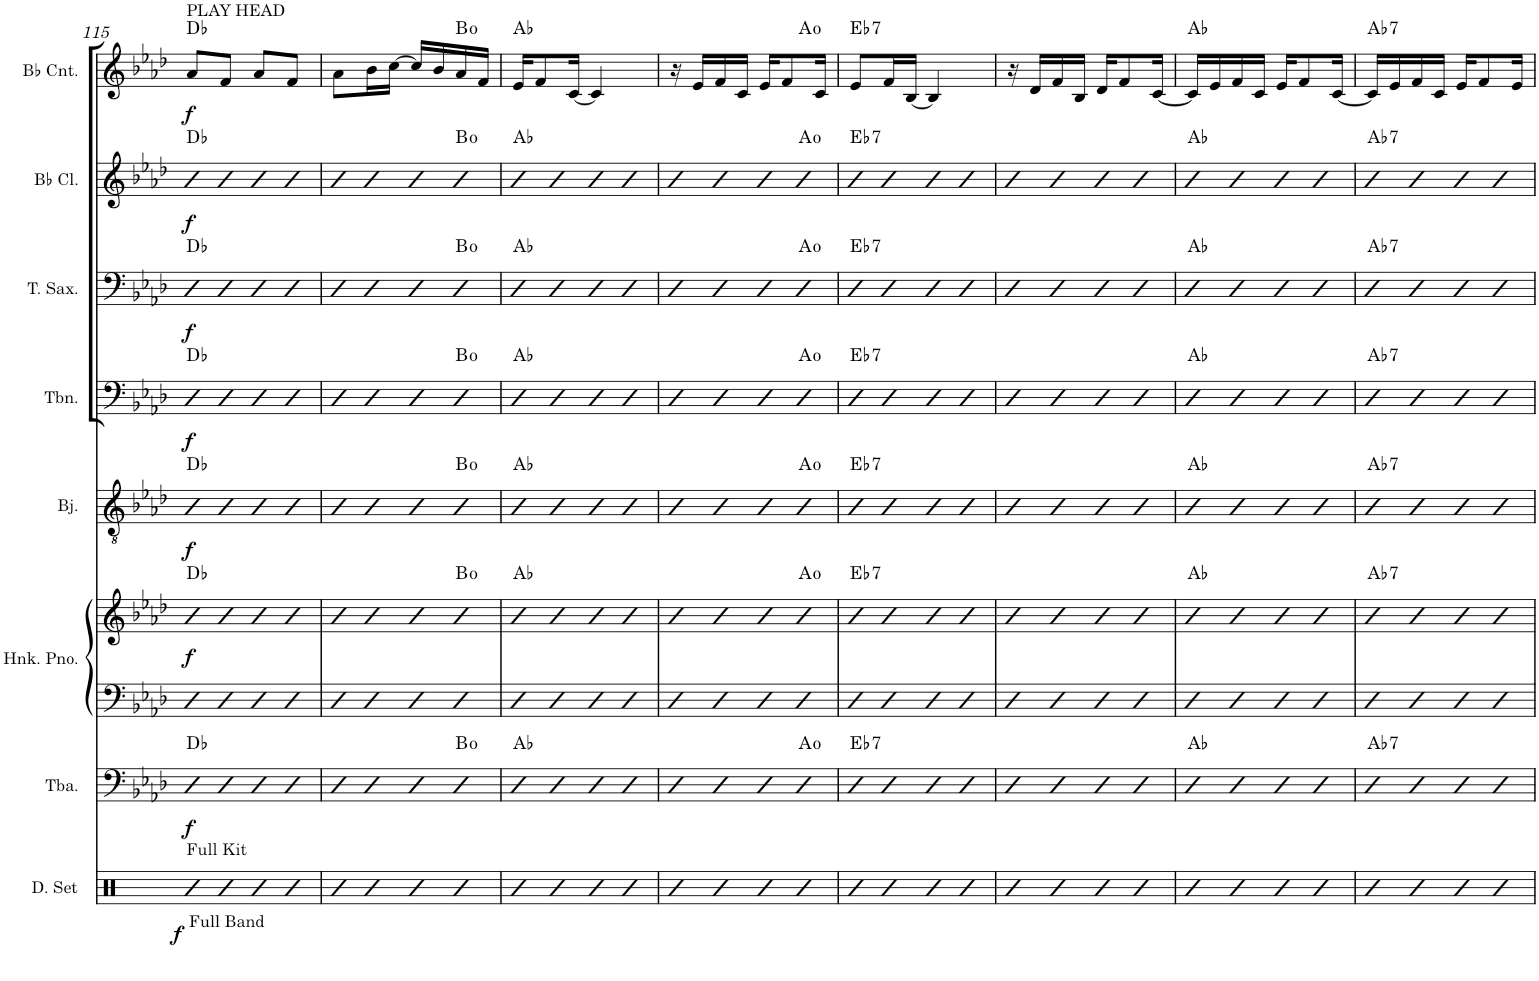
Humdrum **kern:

**kern	**dynam	**kern	**dynam	**harte	**kern	**kern	**dynam	**harte	**kern	**dynam	**harte	**kern	**dynam	**harte	**kern	**dynam	**harte	**kern	**dynam	**harte	**kern	**dynam	**harte
*part8	*part8	*part7	*part7	*part7	*part6	*part6	*part6	*part6	*part5	*part5	*part5	*part4	*part4	*part4	*part3	*part3	*part3	*part2	*part2	*part2	*part1	*part1	*part1
*staff9	*staff9	*staff8	*staff8	*	*staff7	*staff6	*staff6/7	*	*staff5	*staff5	*	*staff4	*staff4	*	*staff3	*staff3	*	*staff2	*staff2	*	*staff1	*staff1	*
*I"Drumset	*	*I"Tuba	*	*	*I"Honky Tonk Piano	*	*	*	*I"Banjo	*	*	*I"Trombone	*	*	*I"Tenor Saxophone	*	*	*I"Bb Clarinet	*	*	*I"Bb Cornet	*	*
*I'D. Set	*	*I'Tba.	*	*	*I'Hnk. Pno.	*	*	*	*I'Bj.	*	*	*I'Tbn.	*	*	*I'T. Sax.	*	*	*I'Bb Cl.	*	*	*I'Bb Cnt.	*	*
!!LO:PB:g=z
*clefX	*	*clefF4	*	*	*clefF4	*clefG2	*	*	*clefGv2	*	*	*clefF4	*	*	*clefF4	*	*	*clefG2	*	*	*clefG2	*	*
*	*	*	*	*	*	*	*	*	*ITrd7c12	*	*	*	*	*	*ITrd8c14	*	*	*ITrd1c2	*	*	*ITrd1c2	*	*
*k[]	*	*k[b-e-a-d-]	*	*	*k[b-e-a-d-]	*k[b-e-a-d-]	*	*	*k[b-e-a-d-]	*	*	*k[b-e-a-d-]	*	*	*k[b-e-a-d-]	*	*	*k[b-e-a-d-]	*	*	*k[b-e-a-d-]	*	*
*M2/4	*	*M2/4	*	*	*M2/4	*M2/4	*	*	*M2/4	*	*	*M2/4	*	*	*M2/4	*	*	*M2/4	*	*	*M2/4	*	*
=115	=115	=115	=115	=115	=115	=115	=115	=115	=115	=115	=115	=115	=115	=115	=115	=115	=115	=115	=115	=115	=115	=115	=115
!	!	!	!	!	!	!	!	!	!	!	!	!	!	!	!	!	!	!	!	!	!LO:TX:a:t=PLAY HEAD	!	!
!LO:TX:b:t=Full Band	!	!	!	!	!	!	!	!	!	!	!	!	!	!	!	!	!	!	!	!	!	!	!
!LO:TX:a:t=Full Kit	!	!	!	!	!	!	!	!	!	!	!	!	!	!	!	!	!	!	!	!	!	!	!
!	!LO:DY:b	!	!LO:DY:b	!	!	!	!LO:DY:b	!	!	!LO:DY:b	!	!	!LO:DY:b	!	!	!LO:DY:b	!	!	!LO:DY:b	!	!	!LO:DY:b	!
8RL	f	8B-L	f	Db:maj	8B-L	8b-L	f	Db:maj	8b-L	f	Db:maj	8b-L	f	Db:maj	8b-L	f	Db:maj	8b-L	f	Db:maj	8a-/L	f	Db:maj
8RJ	.	8B-J	.	.	8B-J	8b-J	.	.	8b-J	.	.	8b-J	.	.	8b-J	.	.	8b-J	.	.	8f/J	.	.
8RL	.	8B-L	.	.	8B-L	8b-L	.	.	8b-L	.	.	8b-L	.	.	8b-L	.	.	8b-L	.	.	8a-/L	.	.
8RJ	.	8B-J	.	.	8B-J	8b-J	.	.	8b-J	.	.	8b-J	.	.	8b-J	.	.	8b-J	.	.	8f/J	.	.
=116	=116	=116	=116	=116	=116	=116	=116	=116	=116	=116	=116	=116	=116	=116	=116	=116	=116	=116	=116	=116	=116	=116	=116
8RL	.	8B-L	.	.	8B-L	8b-L	.	.	8b-L	.	.	8b-L	.	.	8b-L	.	.	8b-L	.	.	8a-\L	.	.
8RJ	.	8B-J	.	.	8B-J	8b-J	.	.	8b-J	.	.	8b-J	.	.	8b-J	.	.	8b-J	.	.	16b-\L	.	.
.	.	.	.	.	.	.	.	.	.	.	.	.	.	.	.	.	.	.	.	.	[16cc\JJ	.	.
8RL	.	8B-	.	.	8B-L	8b-	.	.	8b-	.	.	8b-	.	.	8b-	.	.	8b-	.	.	16cc/LL]	.	.
.	.	.	.	.	.	.	.	.	.	.	.	.	.	.	.	.	.	.	.	.	16b-/	.	.
8RJ	.	8B-	.	B:dim	8B-J	8b-	.	B:dim	8b-	.	B:dim	8b-	.	B:dim	8b-	.	B:dim	8b-	.	B:dim	16a-/	.	B:dim
.	.	.	.	.	.	.	.	.	.	.	.	.	.	.	.	.	.	.	.	.	16f/JJ	.	.
=117	=117	=117	=117	=117	=117	=117	=117	=117	=117	=117	=117	=117	=117	=117	=117	=117	=117	=117	=117	=117	=117	=117	=117
8RL	.	8B-L	.	Ab:maj	8B-L	8b-L	.	Ab:maj	8b-L	.	Ab:maj	8b-L	.	Ab:maj	8b-L	.	Ab:maj	8b-L	.	Ab:maj	16e-/KL	.	Ab:maj
.	.	.	.	.	.	.	.	.	.	.	.	.	.	.	.	.	.	.	.	.	8f/	.	.
8RJ	.	8B-J	.	.	8B-J	8b-J	.	.	8b-J	.	.	8b-J	.	.	8b-J	.	.	8b-J	.	.	.	.	.
.	.	.	.	.	.	.	.	.	.	.	.	.	.	.	.	.	.	.	.	.	[16c/Jk	.	.
8RL	.	8B-L	.	.	8B-L	8b-L	.	.	8b-L	.	.	8b-L	.	.	8b-L	.	.	8b-L	.	.	4c/]	.	.
8RJ	.	8B-J	.	.	8B-J	8b-J	.	.	8b-J	.	.	8b-J	.	.	8b-J	.	.	8b-J	.	.	.	.	.
=118	=118	=118	=118	=118	=118	=118	=118	=118	=118	=118	=118	=118	=118	=118	=118	=118	=118	=118	=118	=118	=118	=118	=118
*	*	*	*	*	*	*	*	*	*	*	*	*	*	*	*	*	*	*	*	*	*^	*	*
8RL	.	8B-L	.	.	8B-L	8b-L	.	.	8b-L	.	.	8b-L	.	.	8b-L	.	.	8b-L	.	.	16r	4.ryy	.	.
.	.	.	.	.	.	.	.	.	.	.	.	.	.	.	.	.	.	.	.	.	16e-/LL	.	.	.
8RJ	.	8B-J	.	.	8B-J	8b-J	.	.	8b-J	.	.	8b-J	.	.	8b-J	.	.	8b-J	.	.	16f/	.	.	.
.	.	.	.	.	.	.	.	.	.	.	.	.	.	.	.	.	.	.	.	.	16c/JJ	.	.	.
8RL	.	8B-	.	.	8B-L	8b-	.	.	8b-	.	.	8b-	.	.	8b-	.	.	8b-	.	.	16e-/KL	.	.	.
.	.	.	.	.	.	.	.	.	.	.	.	.	.	.	.	.	.	.	.	.	8f/	.	.	.
8RJ	.	8B-	.	A:dim	8B-J	8b-	.	A:dim	8b-	.	A:dim	8b-	.	A:dim	8b-	.	A:dim	8b-	.	A:dim	.	8ryy	.	A:dim
.	.	.	.	.	.	.	.	.	.	.	.	.	.	.	.	.	.	.	.	.	16c/Jk	.	.	.
=119	=119	=119	=119	=119	=119	=119	=119	=119	=119	=119	=119	=119	=119	=119	=119	=119	=119	=119	=119	=119	=119	=119	=119	=119
!	!	!	!	!LO:H:kt=7	!	!	!	!LO:H:kt=7	!	!	!LO:H:kt=7	!	!	!LO:H:kt=7	!	!	!LO:H:kt=7	!	!	!LO:H:kt=7	!	!	!	!LO:H:kt=7
*	*	*	*	*	*	*	*	*	*	*	*	*	*	*	*	*	*	*	*	*	*v	*v	*	*
8RL	.	8B-L	.	Eb:7	8B-L	8b-L	.	Eb:7	8b-L	.	Eb:7	8b-L	.	Eb:7	8b-L	.	Eb:7	8b-L	.	Eb:7	8e-/L	.	Eb:7
8RJ	.	8B-J	.	.	8B-J	8b-J	.	.	8b-J	.	.	8b-J	.	.	8b-J	.	.	8b-J	.	.	16f/L	.	.
.	.	.	.	.	.	.	.	.	.	.	.	.	.	.	.	.	.	.	.	.	[16B-/JJ	.	.
8RL	.	8B-L	.	.	8B-L	8b-L	.	.	8b-L	.	.	8b-L	.	.	8b-L	.	.	8b-L	.	.	4B-/]	.	.
8RJ	.	8B-J	.	.	8B-J	8b-J	.	.	8b-J	.	.	8b-J	.	.	8b-J	.	.	8b-J	.	.	.	.	.
=120	=120	=120	=120	=120	=120	=120	=120	=120	=120	=120	=120	=120	=120	=120	=120	=120	=120	=120	=120	=120	=120	=120	=120
8RL	.	8B-L	.	.	8B-L	8b-L	.	.	8b-L	.	.	8b-L	.	.	8b-L	.	.	8b-L	.	.	16r	.	.
.	.	.	.	.	.	.	.	.	.	.	.	.	.	.	.	.	.	.	.	.	16d-/LL	.	.
8RJ	.	8B-J	.	.	8B-J	8b-J	.	.	8b-J	.	.	8b-J	.	.	8b-J	.	.	8b-J	.	.	16f/	.	.
.	.	.	.	.	.	.	.	.	.	.	.	.	.	.	.	.	.	.	.	.	16B-/JJ	.	.
8RL	.	8B-L	.	.	8B-L	8b-L	.	.	8b-L	.	.	8b-L	.	.	8b-L	.	.	8b-L	.	.	16d-/KL	.	.
.	.	.	.	.	.	.	.	.	.	.	.	.	.	.	.	.	.	.	.	.	8f/	.	.
8RJ	.	8B-J	.	.	8B-J	8b-J	.	.	8b-J	.	.	8b-J	.	.	8b-J	.	.	8b-J	.	.	.	.	.
.	.	.	.	.	.	.	.	.	.	.	.	.	.	.	.	.	.	.	.	.	[16c/Jk	.	.
=121	=121	=121	=121	=121	=121	=121	=121	=121	=121	=121	=121	=121	=121	=121	=121	=121	=121	=121	=121	=121	=121	=121	=121
8RL	.	8B-L	.	Ab:maj	8B-L	8b-L	.	Ab:maj	8b-L	.	Ab:maj	8b-L	.	Ab:maj	8b-L	.	Ab:maj	8b-L	.	Ab:maj	16c/LL]	.	Ab:maj
.	.	.	.	.	.	.	.	.	.	.	.	.	.	.	.	.	.	.	.	.	16e-/	.	.
8RJ	.	8B-J	.	.	8B-J	8b-J	.	.	8b-J	.	.	8b-J	.	.	8b-J	.	.	8b-J	.	.	16f/	.	.
.	.	.	.	.	.	.	.	.	.	.	.	.	.	.	.	.	.	.	.	.	16c/JJ	.	.
8RL	.	8B-L	.	.	8B-L	8b-L	.	.	8b-L	.	.	8b-L	.	.	8b-L	.	.	8b-L	.	.	16e-/KL	.	.
.	.	.	.	.	.	.	.	.	.	.	.	.	.	.	.	.	.	.	.	.	8f/	.	.
8RJ	.	8B-J	.	.	8B-J	8b-J	.	.	8b-J	.	.	8b-J	.	.	8b-J	.	.	8b-J	.	.	.	.	.
.	.	.	.	.	.	.	.	.	.	.	.	.	.	.	.	.	.	.	.	.	[16c/Jk	.	.
=122	=122	=122	=122	=122	=122	=122	=122	=122	=122	=122	=122	=122	=122	=122	=122	=122	=122	=122	=122	=122	=122	=122	=122
!	!	!	!	!LO:H:kt=7	!	!	!	!LO:H:kt=7	!	!	!LO:H:kt=7	!	!	!LO:H:kt=7	!	!	!LO:H:kt=7	!	!	!LO:H:kt=7	!	!	!LO:H:kt=7
8RL	.	8B-L	.	Ab:7	8B-L	8b-L	.	Ab:7	8b-L	.	Ab:7	8b-L	.	Ab:7	8b-L	.	Ab:7	8b-L	.	Ab:7	16c/LL]	.	Ab:7
.	.	.	.	.	.	.	.	.	.	.	.	.	.	.	.	.	.	.	.	.	16e-/	.	.
8RJ	.	8B-J	.	.	8B-J	8b-J	.	.	8b-J	.	.	8b-J	.	.	8b-J	.	.	8b-J	.	.	16f/	.	.
.	.	.	.	.	.	.	.	.	.	.	.	.	.	.	.	.	.	.	.	.	16c/JJ	.	.
8RL	.	8B-L	.	.	8B-L	8b-L	.	.	8b-L	.	.	8b-L	.	.	8b-L	.	.	8b-L	.	.	16e-/KL	.	.
.	.	.	.	.	.	.	.	.	.	.	.	.	.	.	.	.	.	.	.	.	8f/	.	.
8RJ	.	8B-J	.	.	8B-J	8b-J	.	.	8b-J	.	.	8b-J	.	.	8b-J	.	.	8b-J	.	.	.	.	.
.	.	.	.	.	.	.	.	.	.	.	.	.	.	.	.	.	.	.	.	.	16e-/Jk	.	.
=	=	=	=	=	=	=	=	=	=	=	=	=	=	=	=	=	=	=	=	=	=	=	=
*-	*-	*-	*-	*-	*-	*-	*-	*-	*-	*-	*-	*-	*-	*-	*-	*-	*-	*-	*-	*-	*-	*-	*-
